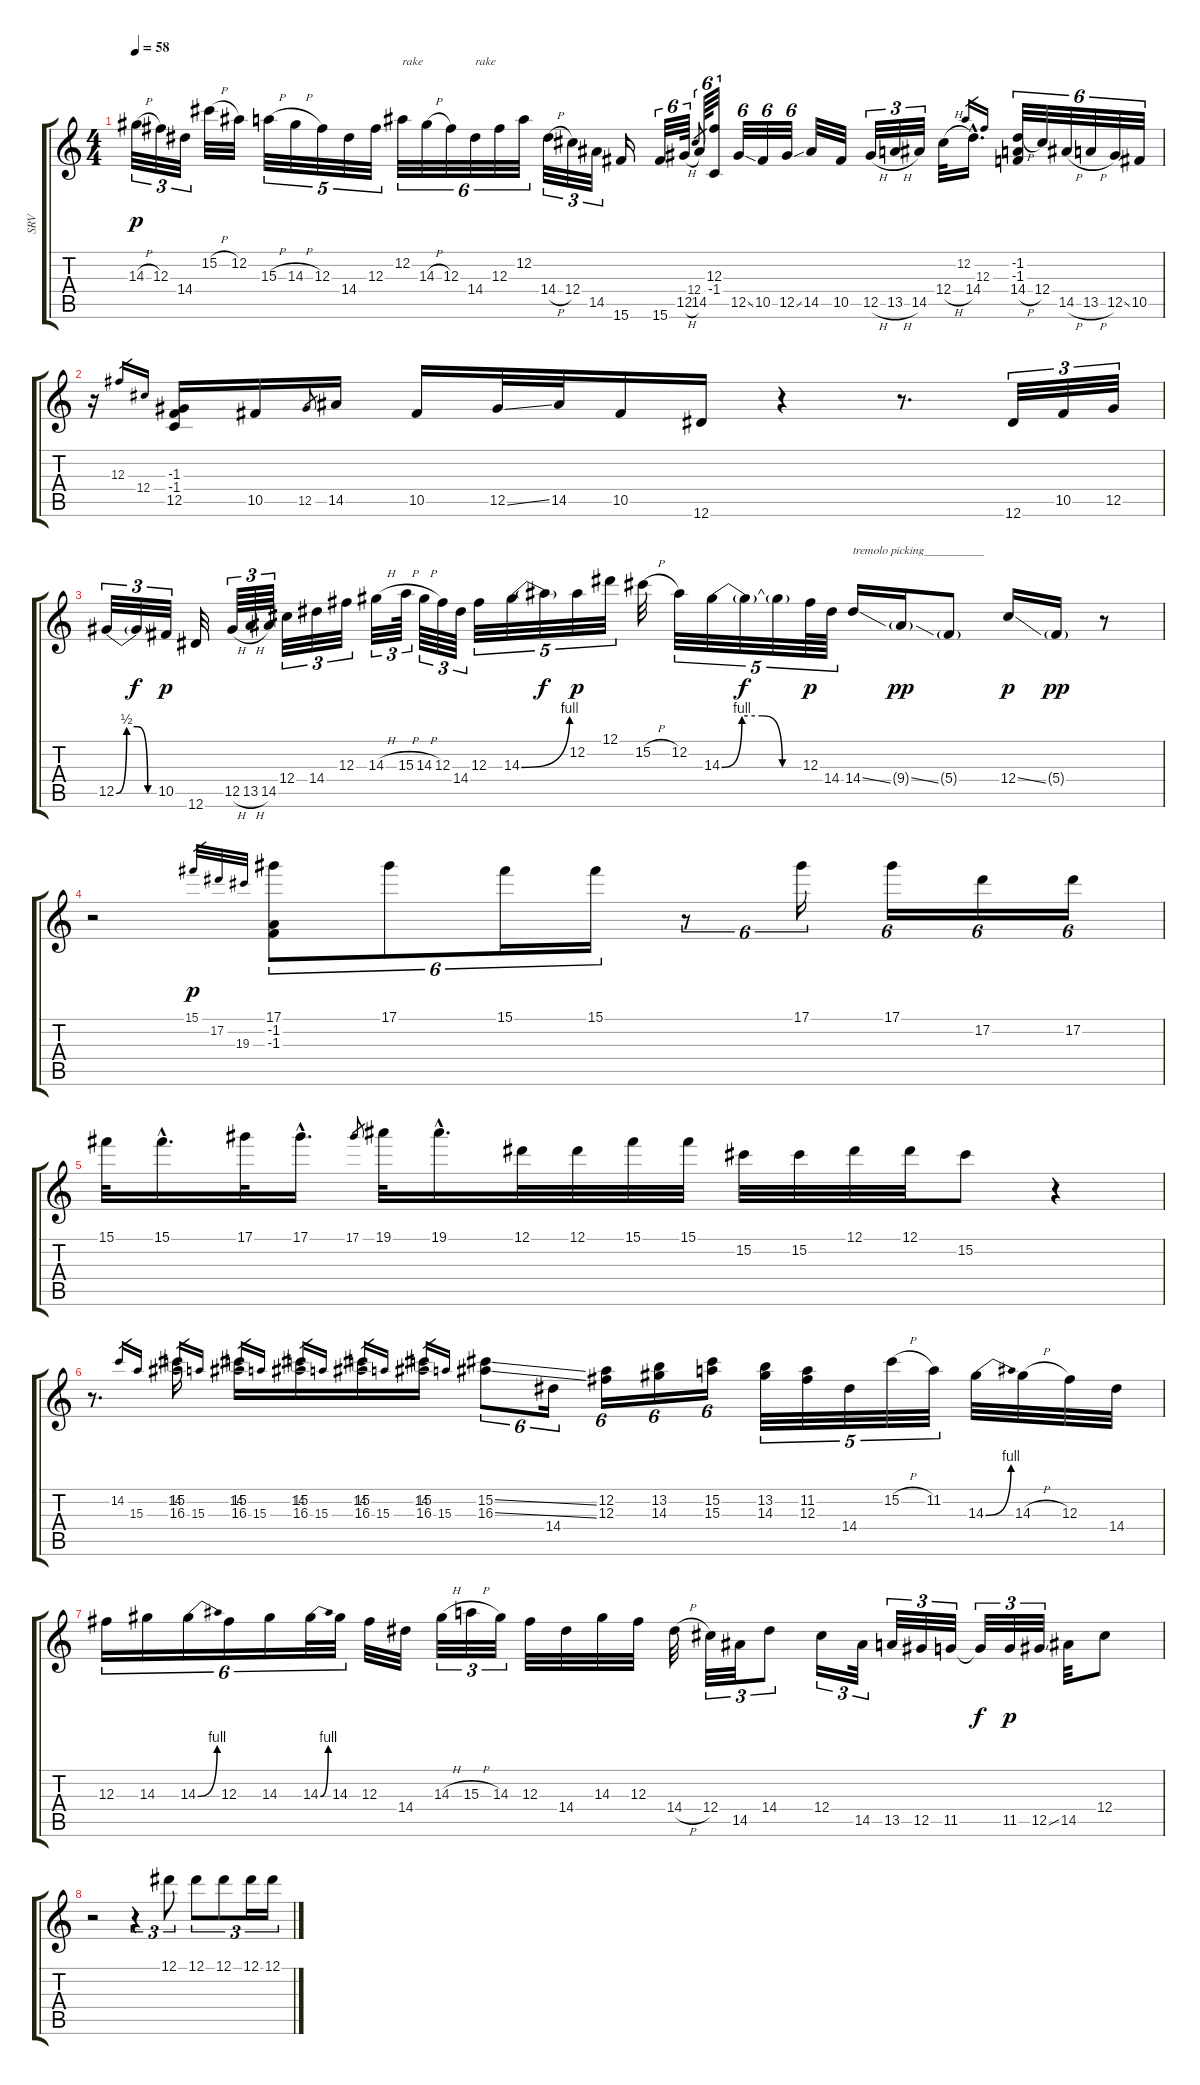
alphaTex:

\track ("SRV" "SRV") {instrument electricbassfinger}
\staff {score tabs}
\tuning (Eb4 Bb3 Gb3 Db3 Ab2 Eb2) {hide}
\ts (4 4)
\tempo 58
\clef g2
\ks c
14.3{h}.32{tu (3 2) dy p} 12.3.32{tu (3 2)} 14.4.32{tu (3 2)} 15.2{h}.32 12.2.32 15.3{h}.32{tu (5 4)} 14.3{h}.32{tu (5 4)} 12.3.32{tu (5 4)} 14.4.32{tu (5 4)} 12.3.32{tu (5 4)} 12.2.32{tu (6 4) txt "rake"} 14.3{h}.32{tu (6 4)} 12.3.32{tu (6 4)} 14.4.32{tu (6 4) txt "rake"} 12.3.32{tu (6 4)} 12.2.32{tu (6 4)} 14.4{h}.32{tu (3 2)} 12.4.32{tu (3 2)} 14.5.32{tu (3 2)} 15.6.16 15.6.32{tu (6 4)} 12.5{h}.64{tu (6 4)} 14.5.64{tu (6 4)} 12.4.8{gr} (12.3 -1.4).32{tu (6 4)} 12.5{ss}.32{tu (6 4)} 10.5.32{tu (6 4)} 12.5{ss}.32{tu (6 4)} 14.5.32 10.5.32 12.5{h}.32{tu (3 2)} 13.5{h}.32{tu (3 2)} 14.5.32{tu (3 2)} 12.4{h}.32 14.4{hac}.16{d} 12.2.16{gr} 12.3.16{gr} (-1.2 -1.3 14.4{h}).32{tu (6 4)} 12.4.32{tu (6 4)} 14.5{h}.32{tu (6 4)} 13.5{h}.32{tu (6 4)} 12.5{ss}.32{tu (6 4)} 10.5.32{tu (6 4)} |
r.16 12.3.16{gr} 12.4.16{gr} (-1.3 -1.4 12.5).16 10.5.16 12.5.8{gr} 14.5.16 10.5.16 12.5{ss}.32 14.5.32 10.5.16 12.6.16 r.4 r.8{d} 12.6.32{tu (3 2)} 10.5.32{tu (3 2)} 12.5.32{tu (3 2)} |
12.5{be (custom 0 0 15 2 30 2 45 0 60 0)}.32{tu (3 2)} 12.5{t}.32{tu (3 2) dy f} 10.5.32{tu (3 2) dy p} 12.6.32 12.5{h}.64{tu (3 2)} 13.5{h}.64{tu (3 2)} 14.5.64{tu (3 2)} 12.4.32{tu (3 2)} 14.4.32{tu (3 2)} 12.3.32{tu (3 2)} 14.3{h}.32{tu (3 2)} 15.3{h}.64{tu (3 2)} 14.3{h}.64{tu (3 2)} 12.3.64{tu (3 2)} 14.4.64{tu (3 2)} 12.3.32{tu (5 4)} 14.3{be (bend 0 0 60 4)}.32{tu (5 4)} 14.3{t}.32{tu (5 4) dy f} 12.2.32{tu (5 4) dy p} 12.1.32{tu (5 4)} 15.2{h}.32 12.2.32{tu (5 4)} 14.3{be (custom 0 0 15 4 30 4 45 0 60 0)}.32{tu (5 4)} 14.3{t}.32{tu (5 4) dy f} 14.3{t}.32{tu (5 4)} 12.3.64{tu (5 4) dy p} 14.4.64{tu (5 4)} 14.4{ss}.16{txt "tremolo picking__________"} 9.4{ss g}.16{dy pp} 5.4{g}.8 12.4{ss}.16{dy p} 5.4{g}.16{dy pp} r.8 |
r.2 15.1.32{gr dy p} 17.2.32{gr} 19.3.32{gr} (17.1 -1.2 -1.3).8{tu (6 4)} 17.1.8{tu (6 4)} 15.1.16{tu (6 4)} 15.1.16{tu (6 4)} r.8{tu (6 4)} 17.1.16{tu (6 4)} 17.1.16{tu (6 4)} 17.2.16{tu (6 4)} 17.2.16{tu (6 4)} |
15.1.32 15.1{hac}.16{d} 17.1.32 17.1{hac}.16{d} 17.1.8{gr} 19.1.32 19.1{hac}.16{d} 12.1.32 12.1.32 15.1.32 15.1.32 15.2.32 15.2.32 12.1.32 12.1.32 15.2.8 r.4 |
r.8{d} 14.2.16{gr} 15.3.16{gr} (15.2 16.3).16 14.2.16{gr} 15.3.16{gr} (15.2 16.3).16 14.2.16{gr} 15.3.16{gr} (15.2 16.3).16 14.2.16{gr} 15.3.16{gr} (15.2 16.3).16 14.2.16{gr} 15.3.16{gr} (15.2 16.3).16 14.2.16{gr} 15.3.16{gr} (15.2{ss} 16.3{ss}).8{tu (6 4)} 14.4.16{tu (6 4)} (12.2 12.3).16{tu (6 4)} (13.2 14.3).16{tu (6 4)} (15.2 15.3).16{tu (6 4)} (13.2 14.3).32{tu (5 4)} (11.2 12.3).32{tu (5 4)} 14.4.32{tu (5 4)} 15.2{h}.32{tu (5 4)} 11.2.32{tu (5 4)} 14.3{be (bend 0 0 60 4)}.32 14.3{h}.32 12.3.32 14.4.32 |
12.3.16{tu (6 4)} 14.3.16{tu (6 4)} 14.3{be (bend 0 0 60 4)}.16{tu (6 4)} 12.3.16{tu (6 4)} 14.3.16{tu (6 4)} 14.3{be (bend 0 0 60 4)}.32{tu (6 4)} 14.3.32{tu (6 4)} 12.3.32 14.4.32 14.3{h}.32{tu (3 2)} 15.3{h}.32{tu (3 2)} 14.3.32{tu (3 2)} 12.3.32 14.4.32 14.3.32 12.3.32 14.4{h}.32 12.4.32{tu (3 2)} 14.5.32{tu (3 2)} 14.4.8{tu (3 2)} 12.4.16{tu (3 2)} 14.5.32{tu (3 2)} 13.5.32{tu (3 2)} 12.5.32{tu (3 2)} 11.5.32{tu (3 2)} 11.5{t}.32{tu (3 2) dy f} 11.5.32{tu (3 2) dy p} 12.5{ss}.32{tu (3 2)} 14.5.32 12.4.8 |
r.2 r.4{tu (3 2)} 12.1.8{tu (3 2)} 12.1.8{tu (3 2)} 12.1.8{tu (3 2)} 12.1.16{tu (3 2)} 12.1.16{tu (3 2)}
